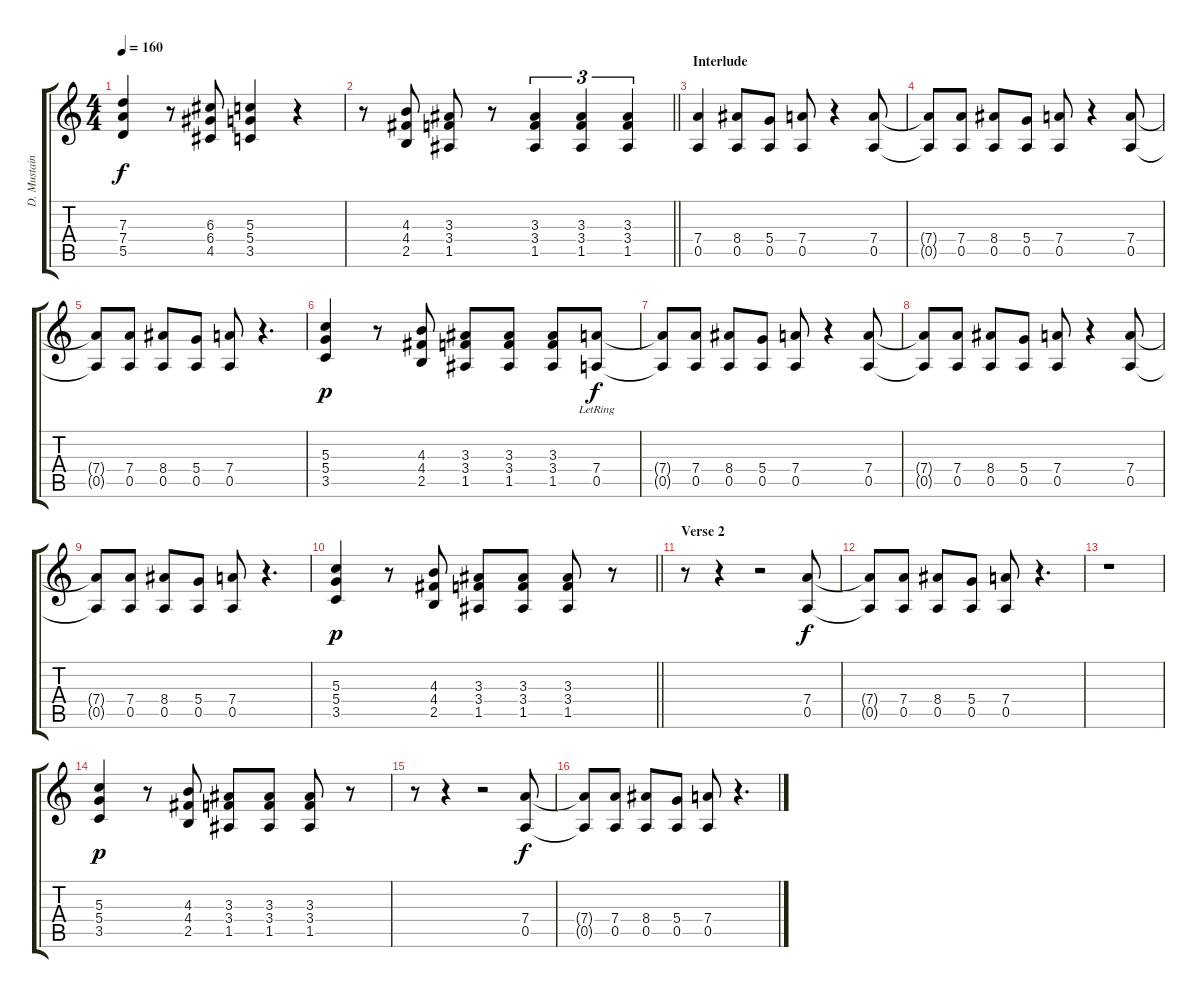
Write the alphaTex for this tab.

\track ("D. Mustaine" "D. Mustain") {instrument distortionguitar}
\staff {score tabs}
\tuning (E4 B3 G3 D3 A2 E2) {hide}
\ts (4 4)
\tempo 160
\clef g2
\ks c
(7.3 7.4 5.5).4{dy f} r.8 (6.3 6.4 4.5).8 (5.3 5.4 3.5).4 r.4 |
\barLineRight lightlight
r.8 (4.3 4.4 2.5).8 (3.3 3.4 1.5).8 r.8 (3.3 3.4 1.5).4{tu (3 2)} (3.3 3.4 1.5).4{tu (3 2)} (3.3 3.4 1.5).4{tu (3 2)} |
\section ("" "Interlude")
(7.4 0.5).4 (8.4 0.5).8 (5.4 0.5).8 (7.4 0.5).8 r.4 (7.4 0.5).8 |
(7.4{t} 0.5{t}).8 (7.4 0.5).8 (8.4 0.5).8 (5.4 0.5).8 (7.4 0.5).8 r.4 (7.4 0.5).8 |
(7.4{t} 0.5{t}).8 (7.4 0.5).8 (8.4 0.5).8 (5.4 0.5).8 (7.4 0.5).8 r.4{d} |
(5.3 5.4 3.5).4{dy p} r.8 (4.3 4.4 2.5).8 (3.3 3.4 1.5).8 (3.3 3.4 1.5).8 (3.3 3.4 1.5).8 (7.4 0.5{lr}).8{dy f} |
(7.4{t} 0.5{t}).8 (7.4 0.5).8 (8.4 0.5).8 (5.4 0.5).8 (7.4 0.5).8 r.4 (7.4 0.5).8 |
(7.4{t} 0.5{t}).8 (7.4 0.5).8 (8.4 0.5).8 (5.4 0.5).8 (7.4 0.5).8 r.4 (7.4 0.5).8 |
(7.4{t} 0.5{t}).8 (7.4 0.5).8 (8.4 0.5).8 (5.4 0.5).8 (7.4 0.5).8 r.4{d} |
\barLineRight lightlight
(5.3 5.4 3.5).4{dy p} r.8 (4.3 4.4 2.5).8 (3.3 3.4 1.5).8 (3.3 3.4 1.5).8 (3.3 3.4 1.5).8 r.8 |
\section ("" "Verse 2")
r.8 r.4 r.2 (7.4 0.5).8{dy f} |
(7.4{t} 0.5{t}).8 (7.4 0.5).8 (8.4 0.5).8 (5.4 0.5).8 (7.4 0.5).8 r.4{d} |
r.1 |
(5.3 5.4 3.5).4{dy p} r.8 (4.3 4.4 2.5).8 (3.3 3.4 1.5).8 (3.3 3.4 1.5).8 (3.3 3.4 1.5).8 r.8 |
r.8 r.4 r.2 (7.4 0.5).8{dy f} |
(7.4{t} 0.5{t}).8 (7.4 0.5).8 (8.4 0.5).8 (5.4 0.5).8 (7.4 0.5).8 r.4{d}
